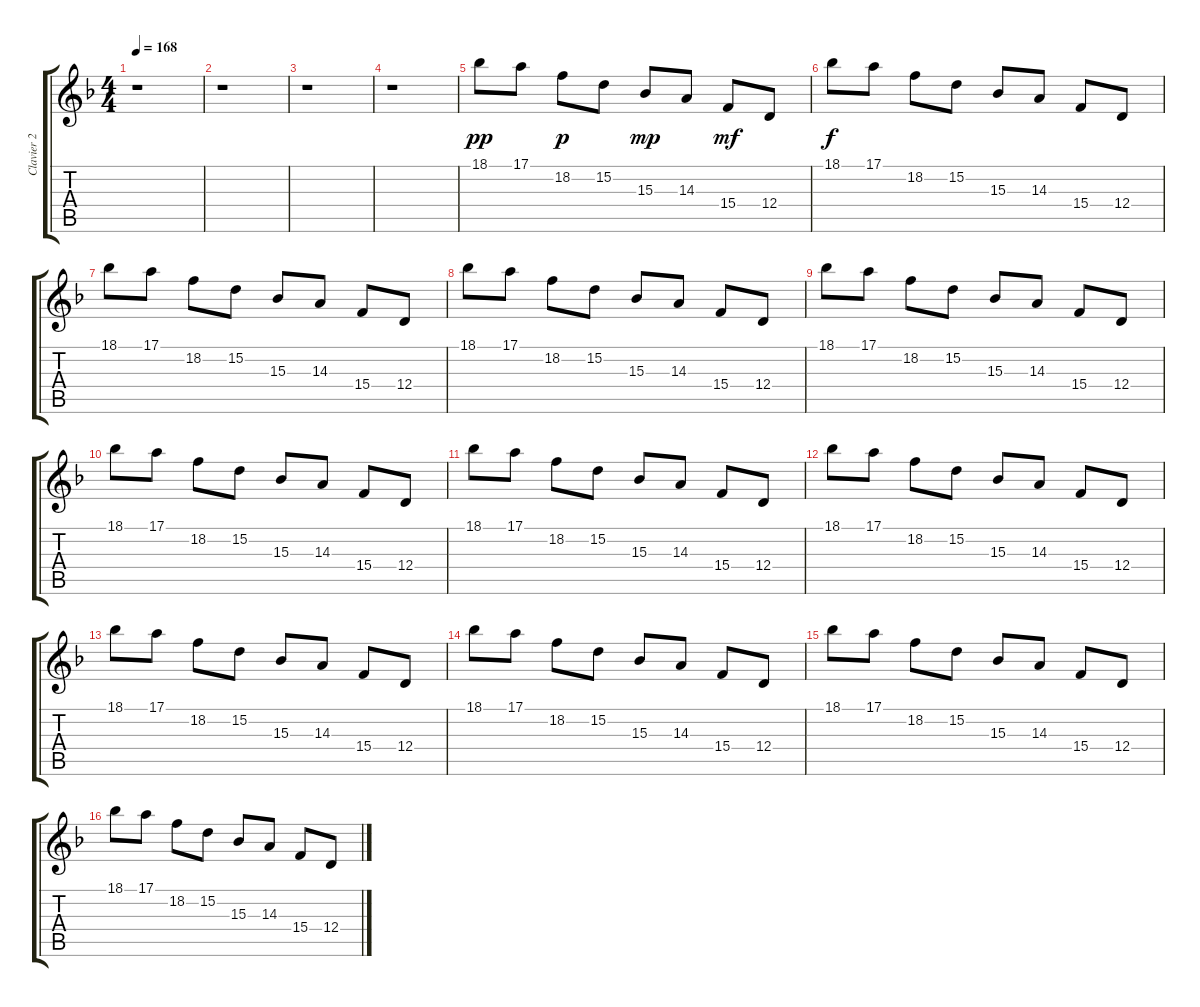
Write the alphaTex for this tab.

\track ("Clavier 2" "Clavier 2") {instrument musicbox}
\staff {score tabs}
\tuning (E4 B3 G3 D3 A2 E2) {hide}
\ts (4 4)
\tempo 168
\clef g2
\ks f
r.1{dy pp instrument musicbox} |
r.1 |
r.1 |
r.1 |
18.1.8 17.1.8 18.2.8{dy p} 15.2.8 15.3.8{dy mp} 14.3.8 15.4.8{dy mf} 12.4.8 |
18.1.8{dy f} 17.1.8 18.2.8 15.2.8 15.3.8 14.3.8 15.4.8 12.4.8 |
18.1.8 17.1.8 18.2.8 15.2.8 15.3.8 14.3.8 15.4.8 12.4.8 |
18.1.8 17.1.8 18.2.8 15.2.8 15.3.8 14.3.8 15.4.8 12.4.8 |
18.1.8 17.1.8 18.2.8 15.2.8 15.3.8 14.3.8 15.4.8 12.4.8 |
18.1.8 17.1.8 18.2.8 15.2.8 15.3.8 14.3.8 15.4.8 12.4.8 |
18.1.8 17.1.8 18.2.8 15.2.8 15.3.8 14.3.8 15.4.8 12.4.8 |
18.1.8 17.1.8 18.2.8 15.2.8 15.3.8 14.3.8 15.4.8 12.4.8 |
18.1.8 17.1.8 18.2.8 15.2.8 15.3.8 14.3.8 15.4.8 12.4.8 |
18.1.8 17.1.8 18.2.8 15.2.8 15.3.8 14.3.8 15.4.8 12.4.8 |
18.1.8 17.1.8 18.2.8 15.2.8 15.3.8 14.3.8 15.4.8 12.4.8 |
18.1.8 17.1.8 18.2.8 15.2.8 15.3.8 14.3.8 15.4.8 12.4.8
